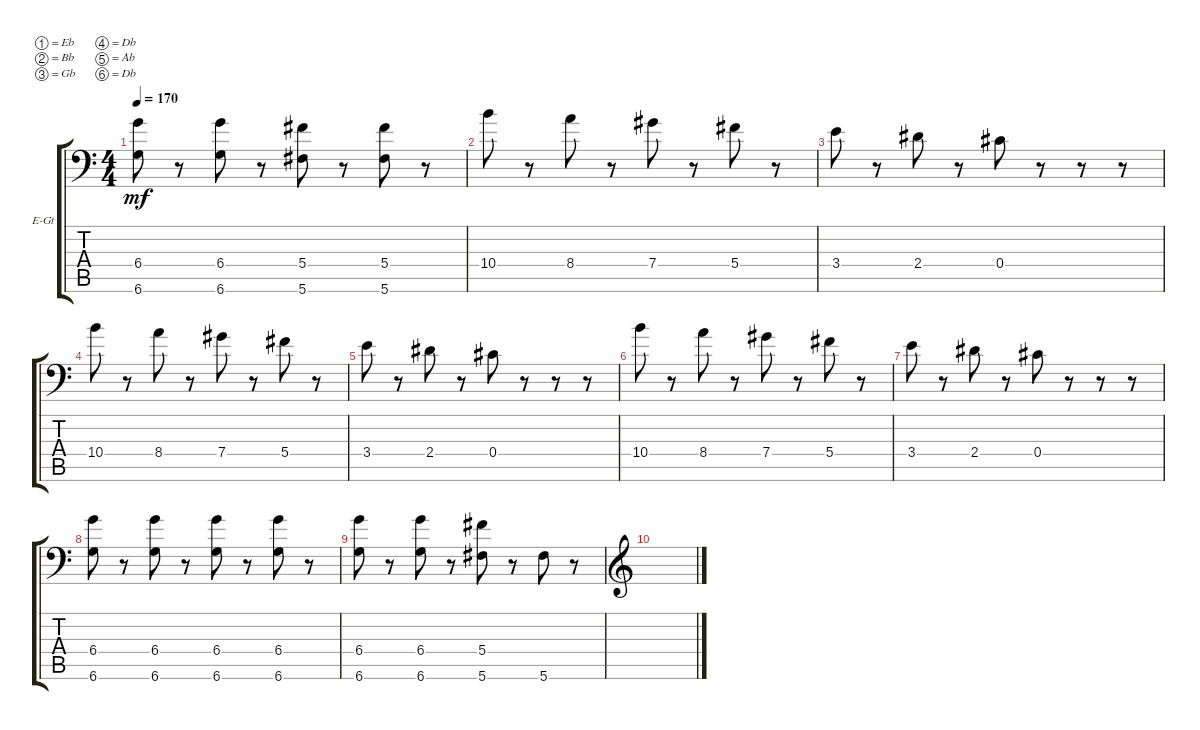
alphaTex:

\defaultSystemsLayout 4
\bracketExtendMode groupsimilarinstruments
\firstSystemTrackNameOrientation horizontal
\otherSystemsTrackNameOrientation horizontal
\track ("Electric Guitar" "E-Gt") {instrument electricguitarclean}
\staff {score tabs}
\tuning (Eb4 Bb3 Gb3 Db3 Ab2 Db2)
\ts (4 4)
\tempo 170
\clef f4
\ks c
(6.6 6.4).8{dy mf} r.8 (6.6 6.4).8 r.8 (5.6 5.4).8 r.8 (5.6 5.4).8 r.8 |
10.4.8 r.8 8.4.8 r.8 7.4.8 r.8 5.4.8 r.8 |
3.4.8 r.8 2.4.8 r.8 0.4.8 r.8 r.8 r.8 |
10.4.8 r.8 8.4.8 r.8 7.4.8 r.8 5.4.8 r.8 |
3.4.8 r.8 2.4.8 r.8 0.4.8 r.8 r.8 r.8 |
10.4.8 r.8 8.4.8 r.8 7.4.8 r.8 5.4.8 r.8 |
3.4.8 r.8 2.4.8 r.8 0.4.8 r.8 r.8 r.8 |
(6.6 6.4).8 r.8 (6.6 6.4).8 r.8 (6.6 6.4).8 r.8 (6.6 6.4).8 r.8 |
(6.6 6.4).8 r.8 (6.6 6.4).8 r.8 (5.6 5.4).8 r.8 5.6.8 r.8 |
\clef g2
